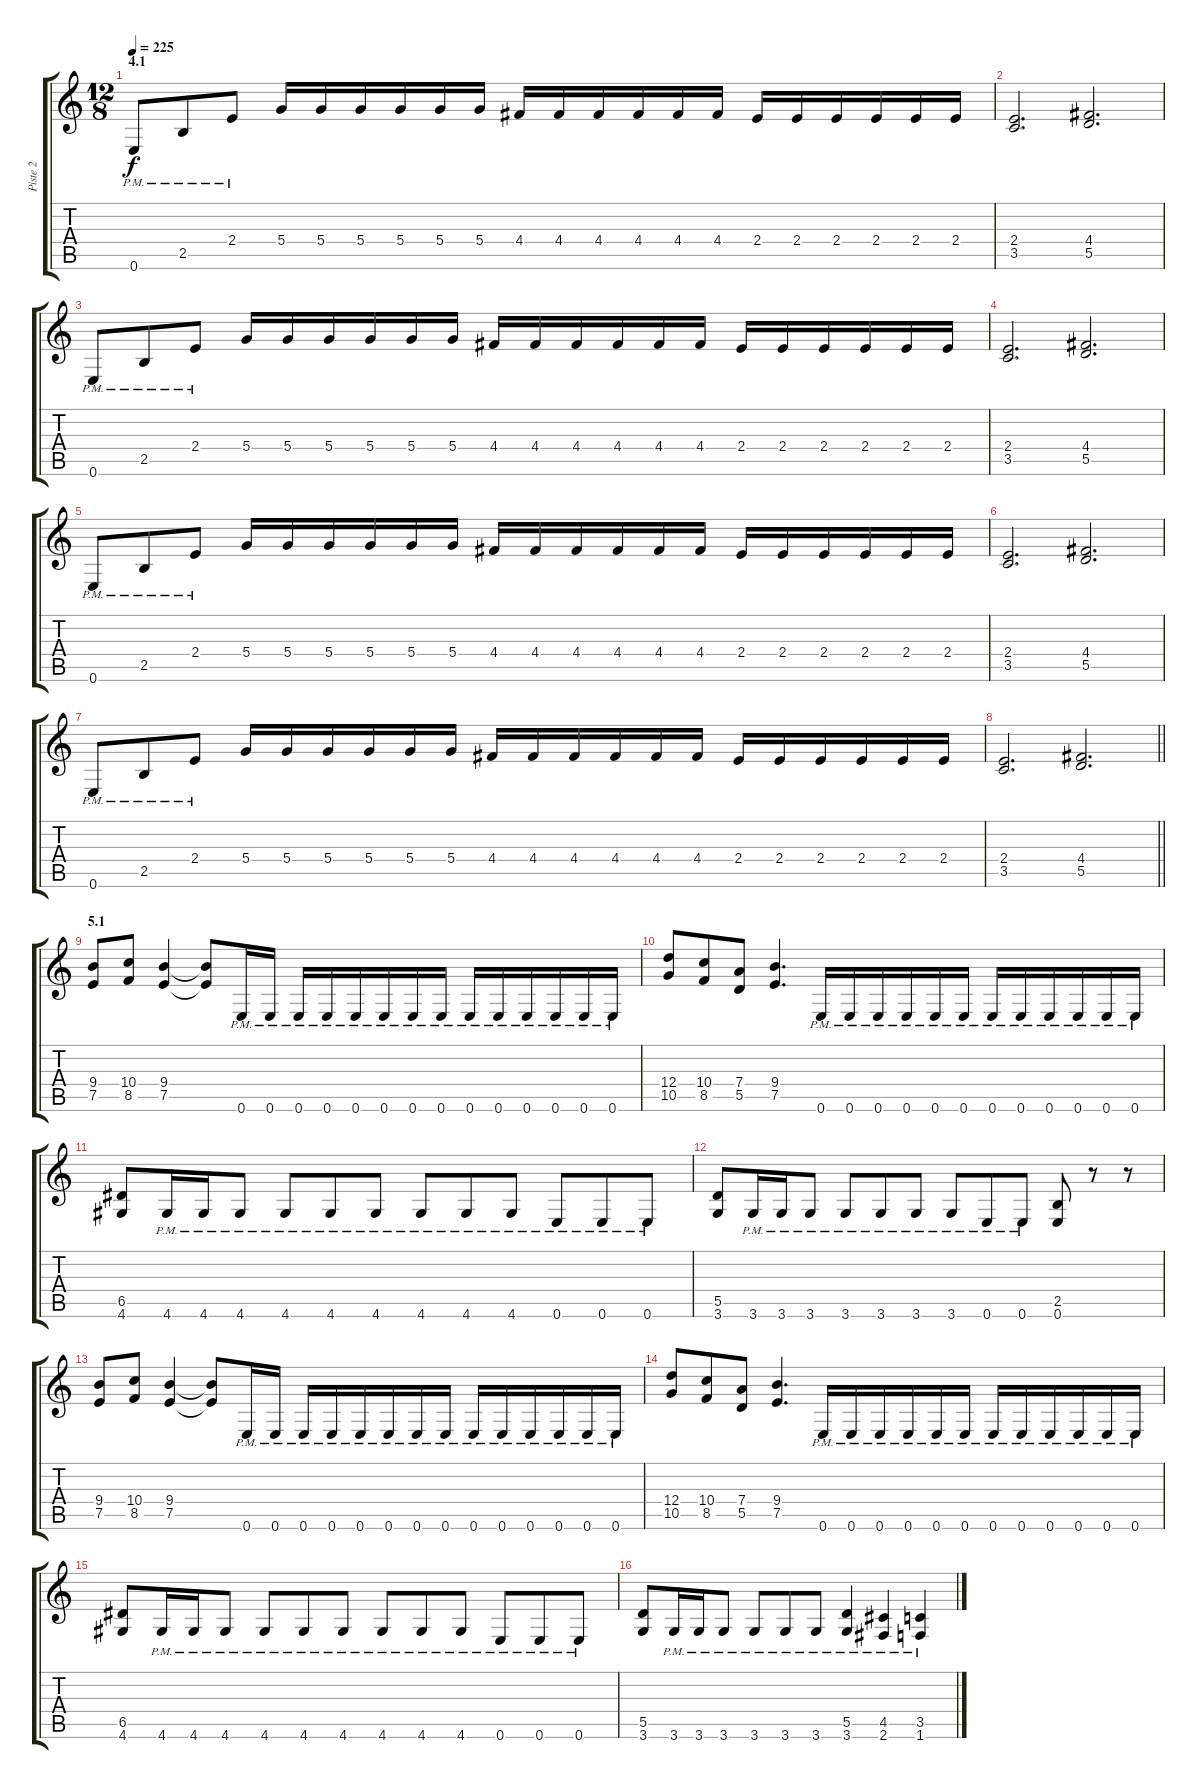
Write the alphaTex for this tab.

\track ("Piste 2" "Piste 2") {instrument distortionguitar}
\staff {score tabs}
\tuning (E4 B3 G3 D3 A2 E2) {hide}
\ts (12 8)
\section ("" "4.1")
\tempo 225
\clef g2
\ks c
0.6{pm}.8{dy f} 2.5{pm}.8 2.4{pm}.8 5.4.16 5.4.16 5.4.16 5.4.16 5.4.16 5.4.16 4.4.16 4.4.16 4.4.16 4.4.16 4.4.16 4.4.16 2.4.16 2.4.16 2.4.16 2.4.16 2.4.16 2.4.16 |
(2.4 3.5).2{d} (4.4 5.5).2{d} |
0.6{pm}.8 2.5{pm}.8 2.4{pm}.8 5.4.16 5.4.16 5.4.16 5.4.16 5.4.16 5.4.16 4.4.16 4.4.16 4.4.16 4.4.16 4.4.16 4.4.16 2.4.16 2.4.16 2.4.16 2.4.16 2.4.16 2.4.16 |
(2.4 3.5).2{d} (4.4 5.5).2{d} |
0.6{pm}.8 2.5{pm}.8 2.4{pm}.8 5.4.16 5.4.16 5.4.16 5.4.16 5.4.16 5.4.16 4.4.16 4.4.16 4.4.16 4.4.16 4.4.16 4.4.16 2.4.16 2.4.16 2.4.16 2.4.16 2.4.16 2.4.16 |
(2.4 3.5).2{d} (4.4 5.5).2{d} |
0.6{pm}.8 2.5{pm}.8 2.4{pm}.8 5.4.16 5.4.16 5.4.16 5.4.16 5.4.16 5.4.16 4.4.16 4.4.16 4.4.16 4.4.16 4.4.16 4.4.16 2.4.16 2.4.16 2.4.16 2.4.16 2.4.16 2.4.16 |
\barLineRight lightlight
(2.4 3.5).2{d} (4.4 5.5).2{d} |
\section ("" "5.1")
(9.4 7.5).8 (10.4 8.5).8 (9.4 7.5).4 (9.4{t} 7.5{t}).8 0.6{pm}.16 0.6{pm}.16 0.6{pm}.16 0.6{pm}.16 0.6{pm}.16 0.6{pm}.16 0.6{pm}.16 0.6{pm}.16 0.6{pm}.16 0.6{pm}.16 0.6{pm}.16 0.6{pm}.16 0.6{pm}.16 0.6{pm}.16 |
(12.4 10.5).8 (10.4 8.5).8 (7.4 5.5).8 (9.4 7.5).4{d} 0.6{pm}.16 0.6{pm}.16 0.6{pm}.16 0.6{pm}.16 0.6{pm}.16 0.6{pm}.16 0.6{pm}.16 0.6{pm}.16 0.6{pm}.16 0.6{pm}.16 0.6{pm}.16 0.6{pm}.16 |
(6.5 4.6).8 4.6{pm}.16 4.6{pm}.16 4.6{pm}.8 4.6{pm}.8 4.6{pm}.8 4.6{pm}.8 4.6{pm}.8 4.6{pm}.8 4.6{pm}.8 0.6{pm}.8 0.6{pm}.8 0.6{pm}.8 |
(5.5 3.6).8 3.6{pm}.16 3.6{pm}.16 3.6{pm}.8 3.6{pm}.8 3.6{pm}.8 3.6{pm}.8 3.6{pm}.8 0.6{pm}.8 0.6{pm}.8 (2.5 0.6).8 r.8 r.8 |
(9.4 7.5).8 (10.4 8.5).8 (9.4 7.5).4 (9.4{t} 7.5{t}).8 0.6{pm}.16 0.6{pm}.16 0.6{pm}.16 0.6{pm}.16 0.6{pm}.16 0.6{pm}.16 0.6{pm}.16 0.6{pm}.16 0.6{pm}.16 0.6{pm}.16 0.6{pm}.16 0.6{pm}.16 0.6{pm}.16 0.6{pm}.16 |
(12.4 10.5).8 (10.4 8.5).8 (7.4 5.5).8 (9.4 7.5).4{d} 0.6{pm}.16 0.6{pm}.16 0.6{pm}.16 0.6{pm}.16 0.6{pm}.16 0.6{pm}.16 0.6{pm}.16 0.6{pm}.16 0.6{pm}.16 0.6{pm}.16 0.6{pm}.16 0.6{pm}.16 |
(6.5 4.6).8 4.6{pm}.16 4.6{pm}.16 4.6{pm}.8 4.6{pm}.8 4.6{pm}.8 4.6{pm}.8 4.6{pm}.8 4.6{pm}.8 4.6{pm}.8 0.6{pm}.8 0.6{pm}.8 0.6{pm}.8 |
(5.5 3.6).8 3.6{pm}.16 3.6{pm}.16 3.6{pm}.8 3.6{pm}.8 3.6{pm}.8 3.6{pm}.8 (5.5{pm} 3.6{pm}).4 (4.5{pm} 2.6{pm}).4 (3.5{pm} 1.6{pm}).4
